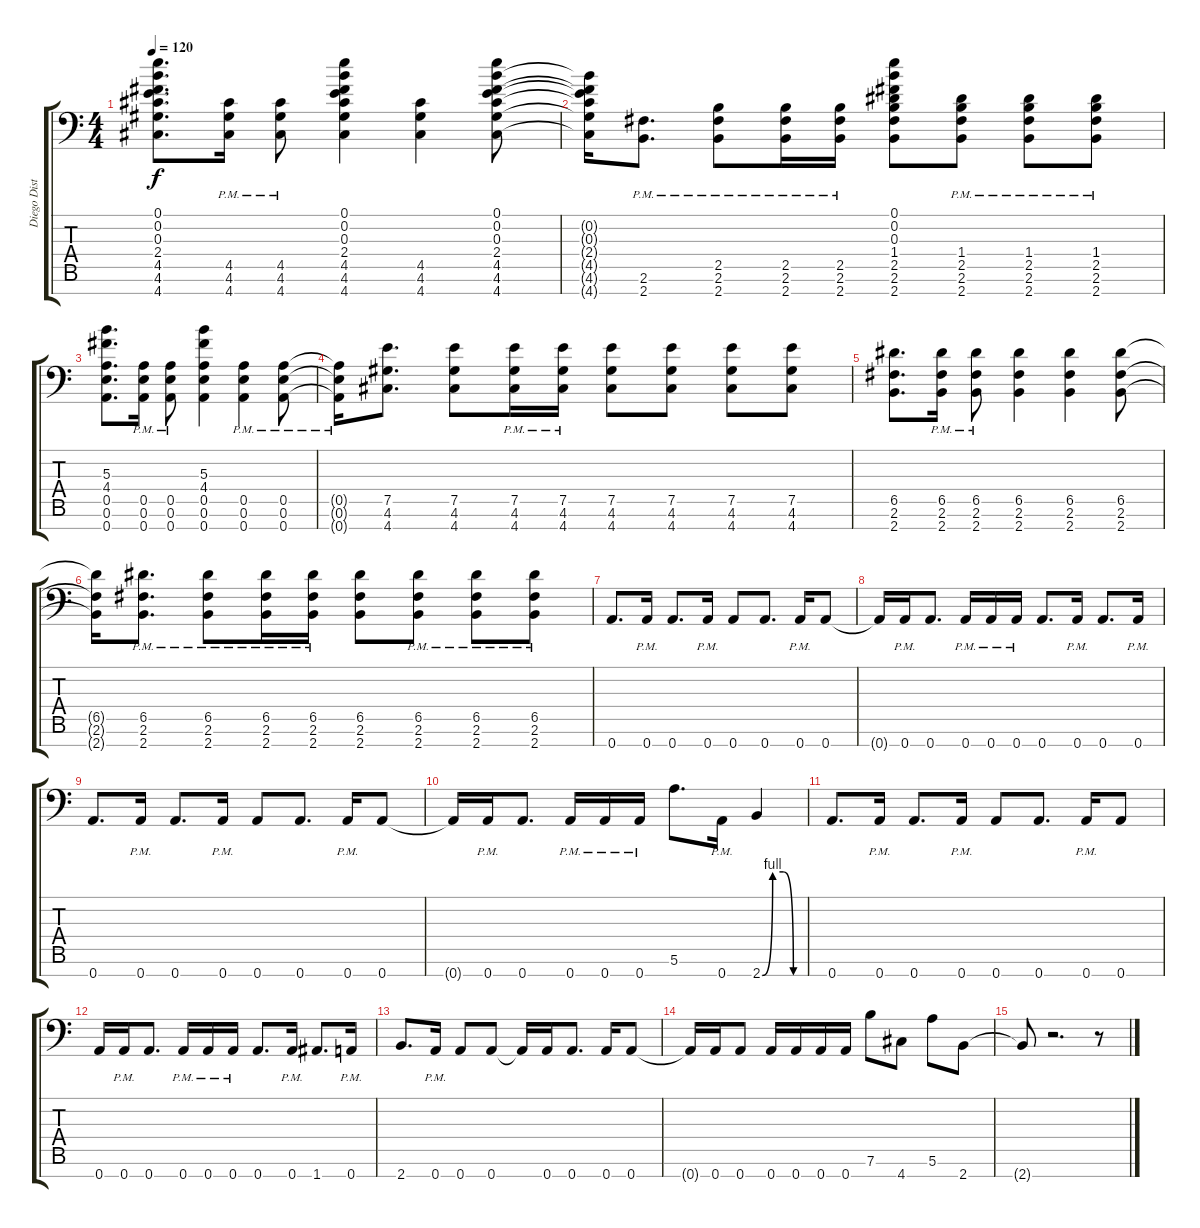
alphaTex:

\track ("Diego Distorted" "Diego Dist") {instrument distortionguitar}
\staff {score tabs}
\tuning (E4 B3 Gb3 D3 A2 E2 A1) {hide}
\ts (4 4)
\tempo 120
\clef f4
\ks c
(0.1 0.2 0.3 2.4 4.5 4.6 4.7).8{d dy f} (4.5{pm} 4.6{pm} 4.7{pm}).16 (4.5{pm} 4.6{pm} 4.7{pm}).8 (0.1 0.2 0.3 2.4 4.5 4.6 4.7).4 (4.5 4.6 4.7).4 (0.1 0.2 0.3 2.4 4.5 4.6 4.7).8 |
(0.2{t} 0.3{t} 2.4{t} 4.5{t} 4.6{t} 4.7{t}).16 (2.6{pm} 2.7{pm}).8{d} (2.5{pm} 2.6{pm} 2.7{pm}).8 (2.5{pm} 2.6{pm} 2.7{pm}).16 (2.5{pm} 2.6{pm} 2.7{pm}).16 (0.1 0.2 0.3 1.4 2.5 2.6 2.7).8 (1.4{pm} 2.5{pm} 2.6{pm} 2.7{pm}).8 (1.4{pm} 2.5{pm} 2.6{pm} 2.7{pm}).8 (1.4{pm} 2.5{pm} 2.6{pm} 2.7{pm}).8 |
(5.3 4.4 0.5 0.6 0.7).8{d} (0.5{pm} 0.6{pm} 0.7{pm}).16 (0.5{pm} 0.6{pm} 0.7{pm}).8 (5.3 4.4 0.5 0.6 0.7).4 (0.5{pm} 0.6{pm} 0.7{pm}).4 (0.5{pm} 0.6{pm} 0.7{pm}).8 |
(0.5{pm t} 0.6{pm t} 0.7{pm t}).16 (7.5 4.6 4.7).8{d} (7.5 4.6 4.7).8 (7.5{pm} 4.6{pm} 4.7{pm}).16 (7.5{pm} 4.6{pm} 4.7{pm}).16 (7.5 4.6 4.7).8 (7.5 4.6 4.7).8 (7.5 4.6 4.7).8 (7.5 4.6 4.7).8 |
(6.5 2.6 2.7).8{d} (6.5{pm} 2.6{pm} 2.7{pm}).16 (6.5{pm} 2.6{pm} 2.7{pm}).8 (6.5 2.6 2.7).4 (6.5 2.6 2.7).4 (6.5 2.6 2.7).8 |
(6.5{t} 2.6{t} 2.7{t}).16 (6.5 2.6{pm} 2.7{pm}).8{d} (6.5{pm} 2.6{pm} 2.7{pm}).8 (6.5{pm} 2.6{pm} 2.7{pm}).16 (6.5{pm} 2.6{pm} 2.7{pm}).16 (6.5 2.6 2.7).8 (6.5{pm} 2.6{pm} 2.7{pm}).8 (6.5{pm} 2.6{pm} 2.7{pm}).8 (6.5{pm} 2.6{pm} 2.7{pm}).8 |
0.7.8{d} 0.7{pm}.16 0.7.8{d} 0.7{pm}.16 0.7.8 0.7.8{d} 0.7{pm}.16 0.7.8 |
0.7{t}.16 0.7{pm}.16 0.7.8{d} 0.7{pm}.16 0.7{pm}.16 0.7{pm}.16 0.7.8{d} 0.7{pm}.16 0.7.8{d} 0.7{pm}.16 |
0.7.8{d} 0.7{pm}.16 0.7.8{d} 0.7{pm}.16 0.7.8 0.7.8{d} 0.7{pm}.16 0.7.8 |
0.7{t}.16 0.7{pm}.16 0.7.8{d} 0.7{pm}.16 0.7{pm}.16 0.7{pm}.16 5.6.8{d} 0.7{pm}.16 2.7{be (custom 0 0 15 4 30 4 45 0 60 0)}.4 |
0.7.8{d} 0.7{pm}.16 0.7.8{d} 0.7{pm}.16 0.7.8 0.7.8{d} 0.7{pm}.16 0.7.8 |
0.7.16 0.7{pm}.16 0.7.8{d} 0.7{pm}.16 0.7{pm}.16 0.7{pm}.16 0.7.8{d} 0.7{pm}.16 1.7.8{d} 0.7{pm}.16 |
2.7.8{d} 0.7{pm}.16 0.7.8 0.7.8 0.7{t}.16 0.7.16 0.7.8{d} 0.7.16 0.7.8 |
0.7{t}.16 0.7.16 0.7.8 0.7.16 0.7.16 0.7.16 0.7.16 7.6.8 4.7.8 5.6.8 2.7.8 |
2.7{t}.8 r.2{d} r.8
